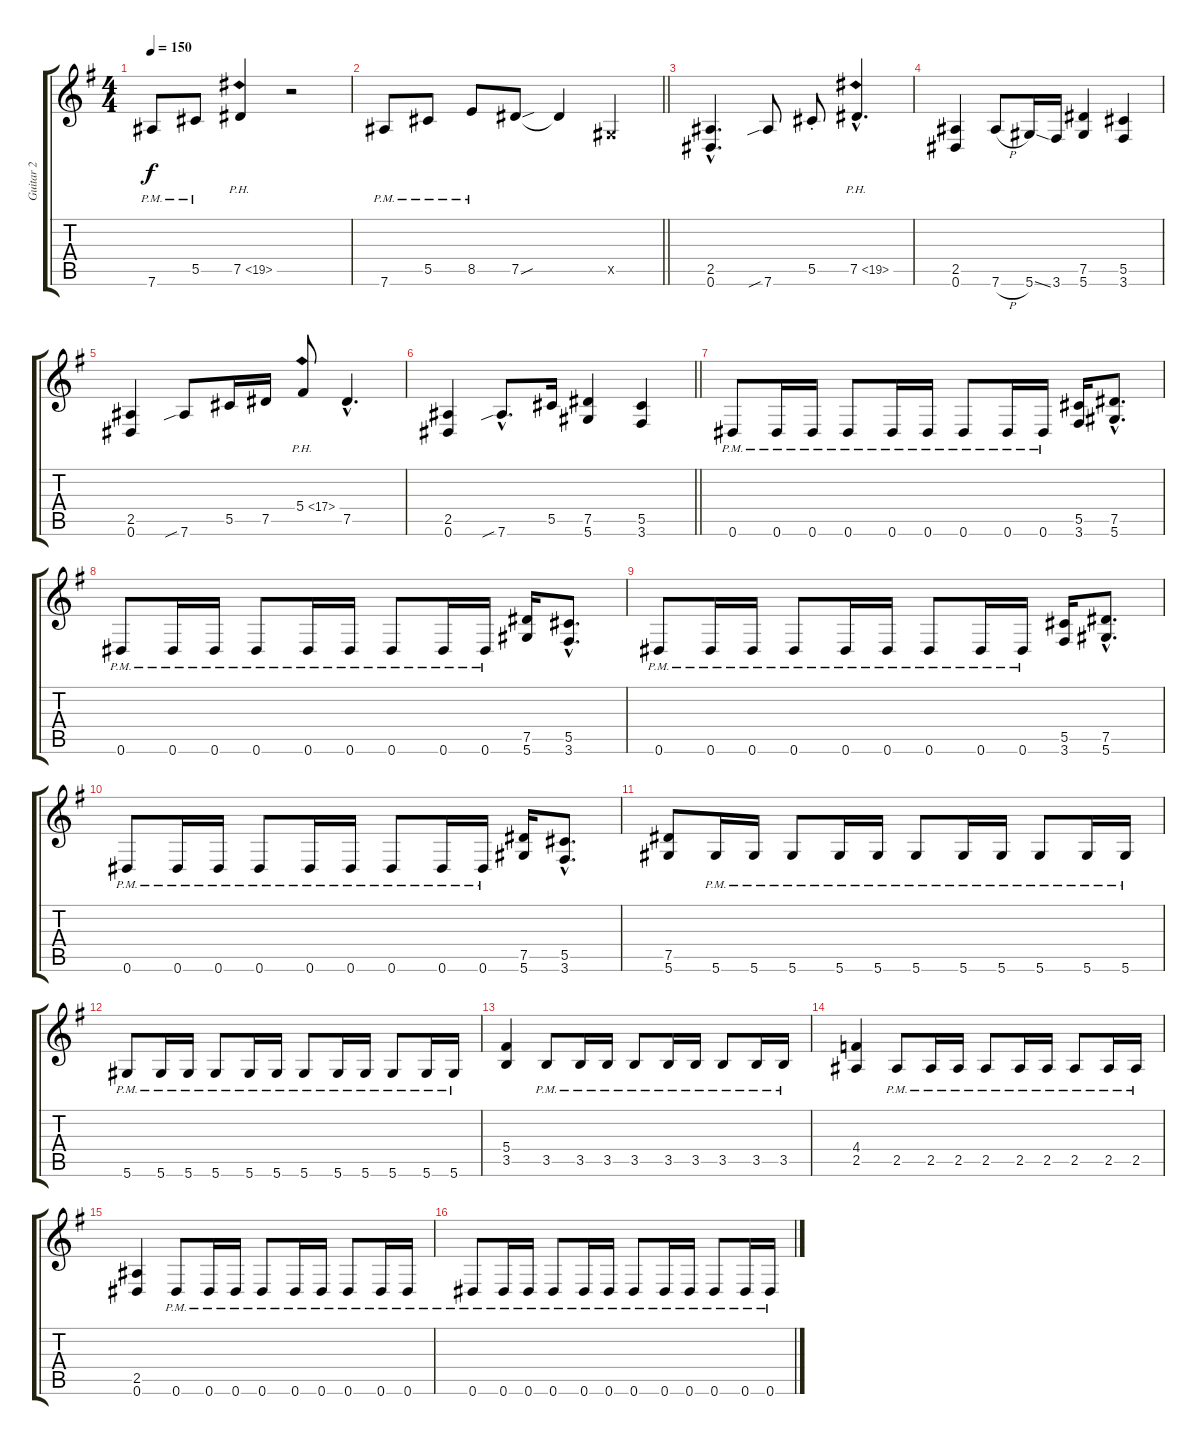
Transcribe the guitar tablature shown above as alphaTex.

\track ("Guitar 2" "Guitar 2") {instrument distortionguitar}
\staff {score tabs}
\tuning (Eb4 Bb3 Gb3 Db3 Ab2 Eb2) {hide}
\ts (4 4)
\tempo 150
\clef g2
\ks g
7.6{pm}.8{dy f instrument distortionguitar} 5.5{pm}.8 7.5{ph 12}.4 r.2 |
\barLineRight lightlight
7.6{pm}.8 5.5{pm}.8 8.5{pm}.8 7.5{sou}.8 7.5{t}.4 0.5{x}.4 |
(2.5{hac} 0.6{hac}).4{d} 7.6{sib}.8 5.5{st}.8 7.5{ph 12 hac}.4{d} |
(2.5 0.6).4 7.6{h}.8 5.6{ss}.16 3.6.16 (7.5 5.6).4 (5.5 3.6).4 |
(2.5 0.6).4 7.6{sib}.8 5.5.16 7.5.16 5.4{ph 12}.8 7.5{hac}.4{d} |
\barLineRight lightlight
(2.5 0.6).4 7.6{sib hac}.8{d} 5.5.16 (7.5 5.6).4 (5.5 3.6).4 |
0.6{pm}.8 0.6{pm}.16 0.6{pm}.16 0.6{pm}.8 0.6{pm}.16 0.6{pm}.16 0.6{pm}.8 0.6{pm}.16 0.6{pm}.16 (5.5 3.6).16 (7.5{hac} 5.6{hac}).8{d} |
0.6{pm}.8 0.6{pm}.16 0.6{pm}.16 0.6{pm}.8 0.6{pm}.16 0.6{pm}.16 0.6{pm}.8 0.6{pm}.16 0.6{pm}.16 (7.5 5.6).16 (5.5{hac} 3.6{hac}).8{d} |
0.6{pm}.8 0.6{pm}.16 0.6{pm}.16 0.6{pm}.8 0.6{pm}.16 0.6{pm}.16 0.6{pm}.8 0.6{pm}.16 0.6{pm}.16 (5.5 3.6).16 (7.5{hac} 5.6{hac}).8{d} |
0.6{pm}.8 0.6{pm}.16 0.6{pm}.16 0.6{pm}.8 0.6{pm}.16 0.6{pm}.16 0.6{pm}.8 0.6{pm}.16 0.6{pm}.16 (7.5 5.6).16 (5.5{hac} 3.6{hac}).8{d} |
(7.5 5.6).8 5.6{pm}.16 5.6{pm}.16 5.6{pm}.8 5.6{pm}.16 5.6{pm}.16 5.6{pm}.8 5.6{pm}.16 5.6{pm}.16 5.6{pm}.8 5.6{pm}.16 5.6{pm}.16 |
5.6{pm}.8 5.6{pm}.16 5.6{pm}.16 5.6{pm}.8 5.6{pm}.16 5.6{pm}.16 5.6{pm}.8 5.6{pm}.16 5.6{pm}.16 5.6{pm}.8 5.6{pm}.16 5.6{pm}.16 |
(5.4 3.5).4 3.5{pm}.8 3.5{pm}.16 3.5{pm}.16 3.5{pm}.8 3.5{pm}.16 3.5{pm}.16 3.5{pm}.8 3.5{pm}.16 3.5{pm}.16 |
(4.4 2.5).4 2.5{pm}.8 2.5{pm}.16 2.5{pm}.16 2.5{pm}.8 2.5{pm}.16 2.5{pm}.16 2.5{pm}.8 2.5{pm}.16 2.5{pm}.16 |
(2.5 0.6).4 0.6{pm}.8 0.6{pm}.16 0.6{pm}.16 0.6{pm}.8 0.6{pm}.16 0.6{pm}.16 0.6{pm}.8 0.6{pm}.16 0.6{pm}.16 |
0.6{pm}.8 0.6{pm}.16 0.6{pm}.16 0.6{pm}.8 0.6{pm}.16 0.6{pm}.16 0.6{pm}.8 0.6{pm}.16 0.6{pm}.16 0.6{pm}.8 0.6{pm}.16 0.6{pm}.16
